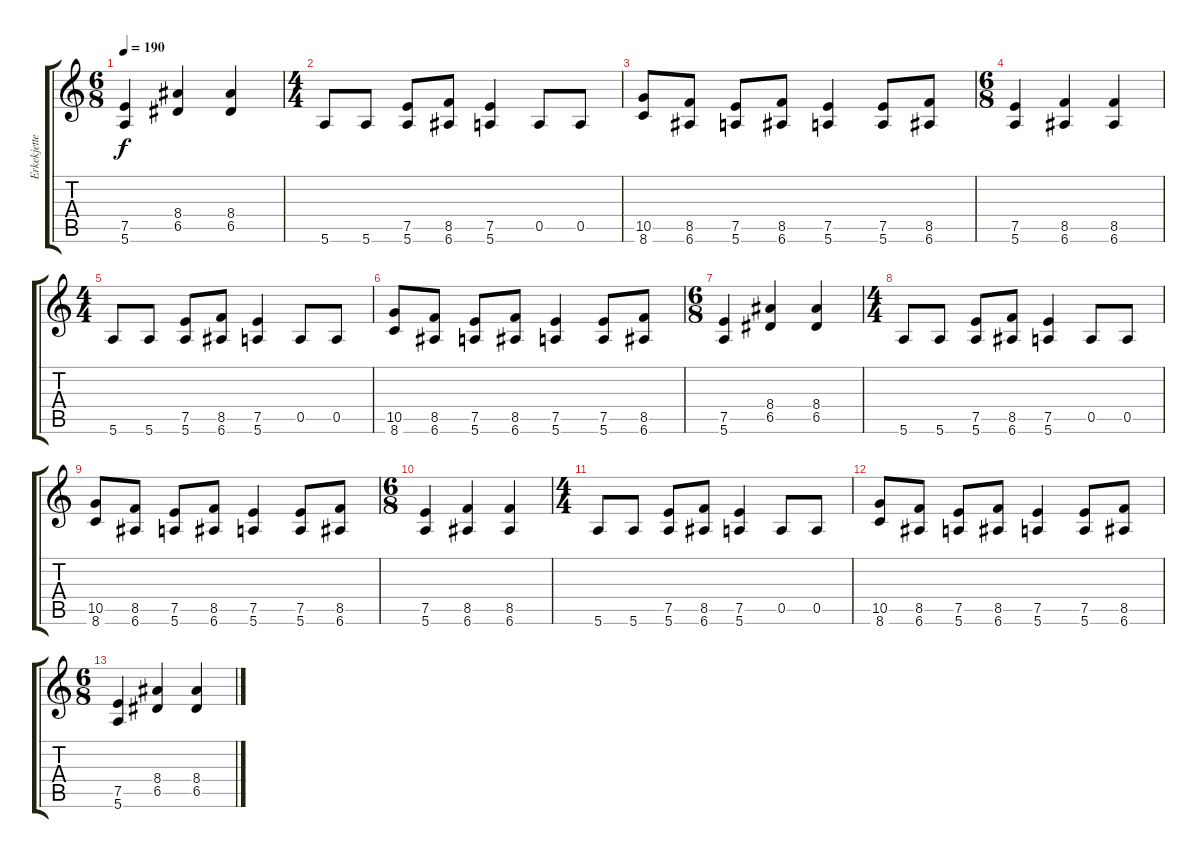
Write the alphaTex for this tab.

\track ("Erkekjetter Silenoz" "Erkekjette") {instrument distortionguitar}
\staff {score tabs}
\tuning (E4 B3 G3 D3 A2 E2) {hide}
\ts (6 8)
\tempo 190
\clef g2
\ks c
(7.5 5.6).4{dy f} (8.4 6.5).4 (8.4 6.5).4 |
\ts (4 4)
5.6.8 5.6.8 (7.5 5.6).8 (8.5 6.6).8 (7.5 5.6).4 0.5.8 0.5.8 |
(10.5 8.6).8 (8.5 6.6).8 (7.5 5.6).8 (8.5 6.6).8 (7.5 5.6).4 (7.5 5.6).8 (8.5 6.6).8 |
\ts (6 8)
(7.5 5.6).4 (8.5 6.6).4 (8.5 6.6).4 |
\ts (4 4)
5.6.8 5.6.8 (7.5 5.6).8 (8.5 6.6).8 (7.5 5.6).4 0.5.8 0.5.8 |
(10.5 8.6).8 (8.5 6.6).8 (7.5 5.6).8 (8.5 6.6).8 (7.5 5.6).4 (7.5 5.6).8 (8.5 6.6).8 |
\ts (6 8)
(7.5 5.6).4 (8.4 6.5).4 (8.4 6.5).4 |
\ts (4 4)
5.6.8 5.6.8 (7.5 5.6).8 (8.5 6.6).8 (7.5 5.6).4 0.5.8 0.5.8 |
(10.5 8.6).8 (8.5 6.6).8 (7.5 5.6).8 (8.5 6.6).8 (7.5 5.6).4 (7.5 5.6).8 (8.5 6.6).8 |
\ts (6 8)
(7.5 5.6).4 (8.5 6.6).4 (8.5 6.6).4 |
\ts (4 4)
5.6.8 5.6.8 (7.5 5.6).8 (8.5 6.6).8 (7.5 5.6).4 0.5.8 0.5.8 |
(10.5 8.6).8 (8.5 6.6).8 (7.5 5.6).8 (8.5 6.6).8 (7.5 5.6).4 (7.5 5.6).8 (8.5 6.6).8 |
\ts (6 8)
(7.5 5.6).4 (8.4 6.5).4 (8.4 6.5).4
